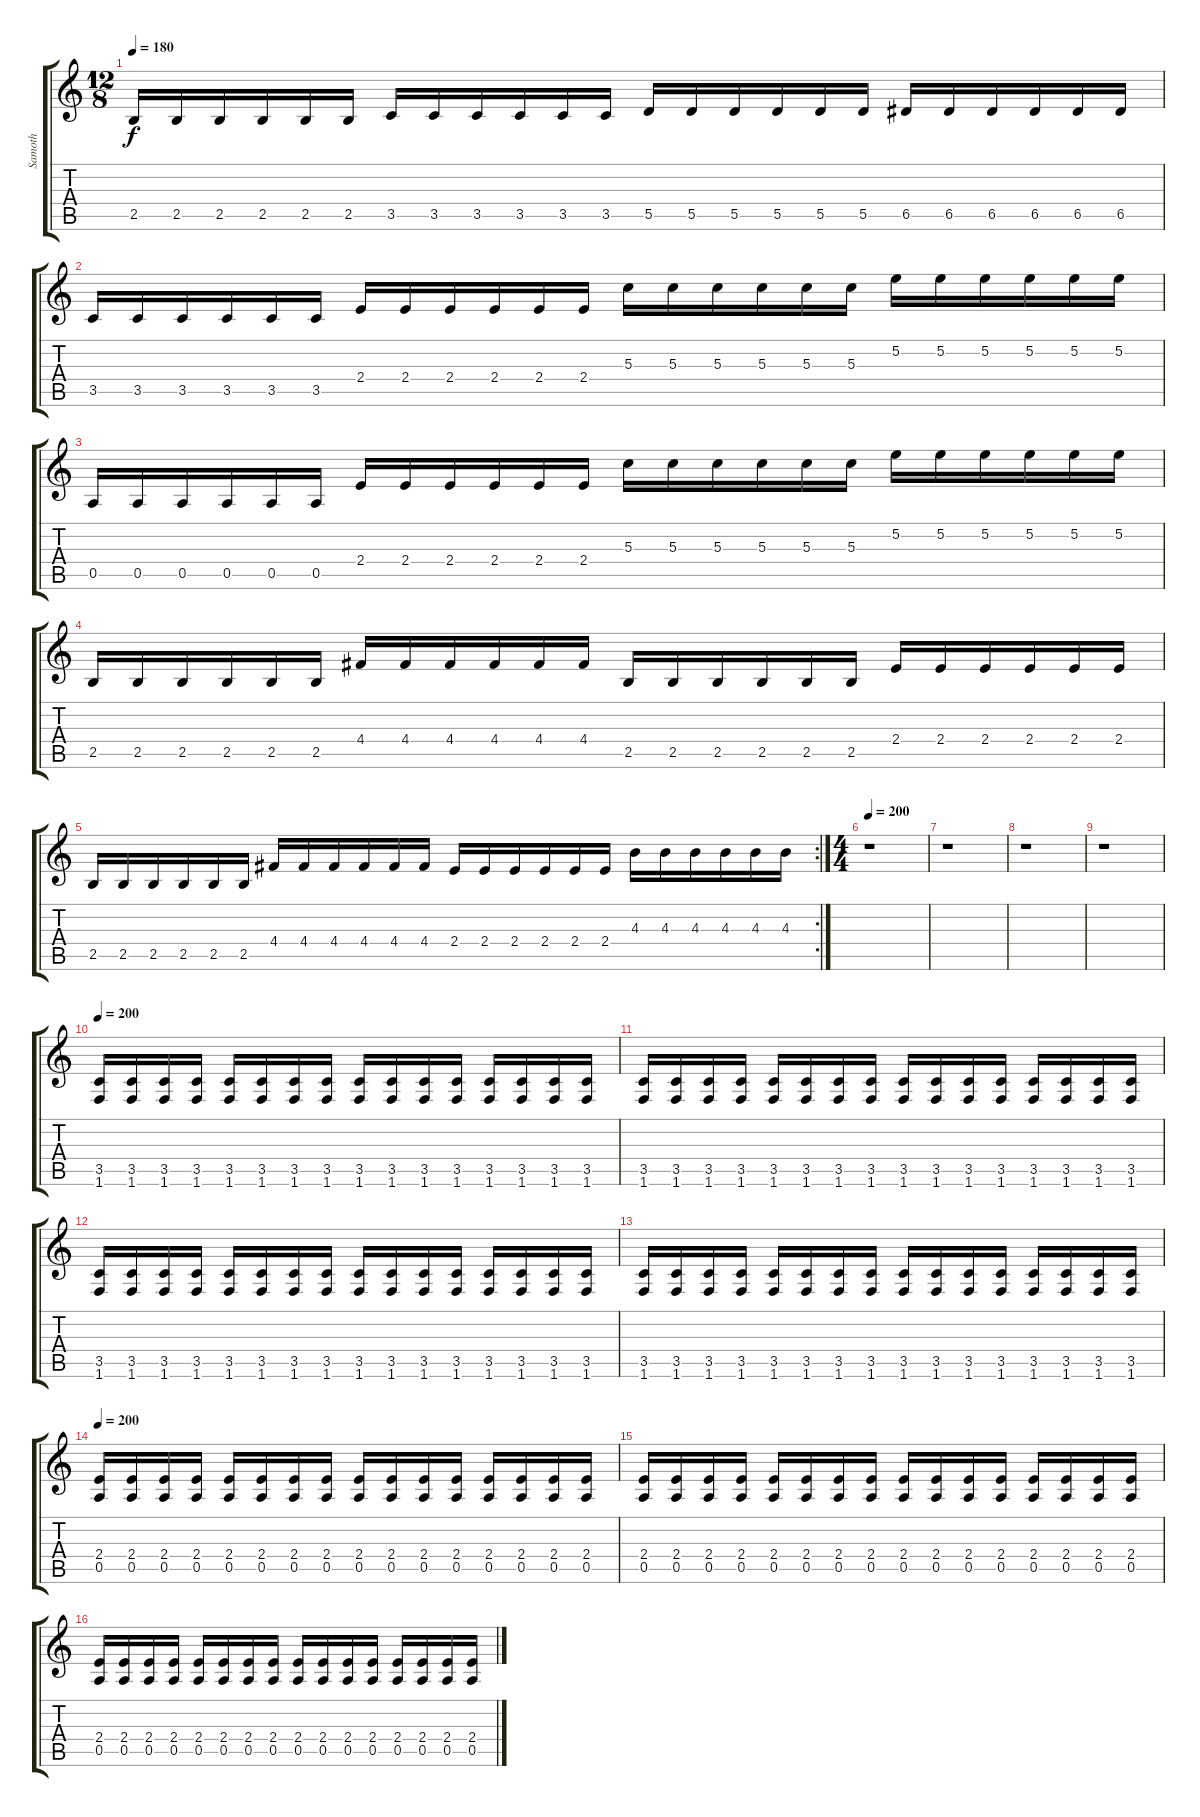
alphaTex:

\track ("Samoth" "Samoth") {instrument overdrivenguitar}
\staff {score tabs}
\tuning (E4 B3 G3 D3 A2 E2) {hide}
\ts (12 8)
\tempo 180
\clef g2
\ks c
2.5.16{dy f} 2.5.16 2.5.16 2.5.16 2.5.16 2.5.16 3.5.16 3.5.16 3.5.16 3.5.16 3.5.16 3.5.16 5.5.16 5.5.16 5.5.16 5.5.16 5.5.16 5.5.16 6.5.16 6.5.16 6.5.16 6.5.16 6.5.16 6.5.16 |
3.5.16 3.5.16 3.5.16 3.5.16 3.5.16 3.5.16 2.4.16 2.4.16 2.4.16 2.4.16 2.4.16 2.4.16 5.3.16 5.3.16 5.3.16 5.3.16 5.3.16 5.3.16 5.2.16 5.2.16 5.2.16 5.2.16 5.2.16 5.2.16 |
0.5.16 0.5.16 0.5.16 0.5.16 0.5.16 0.5.16 2.4.16 2.4.16 2.4.16 2.4.16 2.4.16 2.4.16 5.3.16 5.3.16 5.3.16 5.3.16 5.3.16 5.3.16 5.2.16 5.2.16 5.2.16 5.2.16 5.2.16 5.2.16 |
2.5.16 2.5.16 2.5.16 2.5.16 2.5.16 2.5.16 4.4.16 4.4.16 4.4.16 4.4.16 4.4.16 4.4.16 2.5.16 2.5.16 2.5.16 2.5.16 2.5.16 2.5.16 2.4.16 2.4.16 2.4.16 2.4.16 2.4.16 2.4.16 |
\rc 2
2.5.16 2.5.16 2.5.16 2.5.16 2.5.16 2.5.16 4.4.16 4.4.16 4.4.16 4.4.16 4.4.16 4.4.16 2.4.16 2.4.16 2.4.16 2.4.16 2.4.16 2.4.16 4.3.16 4.3.16 4.3.16 4.3.16 4.3.16 4.3.16 |
\ts (4 4)
\tempo 200
r.1 |
r.1 |
r.1 |
r.1 |
\tempo 200
(3.5 1.6).16 (3.5 1.6).16 (3.5 1.6).16 (3.5 1.6).16 (3.5 1.6).16 (3.5 1.6).16 (3.5 1.6).16 (3.5 1.6).16 (3.5 1.6).16 (3.5 1.6).16 (3.5 1.6).16 (3.5 1.6).16 (3.5 1.6).16 (3.5 1.6).16 (3.5 1.6).16 (3.5 1.6).16 |
(3.5 1.6).16 (3.5 1.6).16 (3.5 1.6).16 (3.5 1.6).16 (3.5 1.6).16 (3.5 1.6).16 (3.5 1.6).16 (3.5 1.6).16 (3.5 1.6).16 (3.5 1.6).16 (3.5 1.6).16 (3.5 1.6).16 (3.5 1.6).16 (3.5 1.6).16 (3.5 1.6).16 (3.5 1.6).16 |
(3.5 1.6).16 (3.5 1.6).16 (3.5 1.6).16 (3.5 1.6).16 (3.5 1.6).16 (3.5 1.6).16 (3.5 1.6).16 (3.5 1.6).16 (3.5 1.6).16 (3.5 1.6).16 (3.5 1.6).16 (3.5 1.6).16 (3.5 1.6).16 (3.5 1.6).16 (3.5 1.6).16 (3.5 1.6).16 |
(3.5 1.6).16 (3.5 1.6).16 (3.5 1.6).16 (3.5 1.6).16 (3.5 1.6).16 (3.5 1.6).16 (3.5 1.6).16 (3.5 1.6).16 (3.5 1.6).16 (3.5 1.6).16 (3.5 1.6).16 (3.5 1.6).16 (3.5 1.6).16 (3.5 1.6).16 (3.5 1.6).16 (3.5 1.6).16 |
\tempo 200
(2.4 0.5).16 (2.4 0.5).16 (2.4 0.5).16 (2.4 0.5).16 (2.4 0.5).16 (2.4 0.5).16 (2.4 0.5).16 (2.4 0.5).16 (2.4 0.5).16 (2.4 0.5).16 (2.4 0.5).16 (2.4 0.5).16 (2.4 0.5).16 (2.4 0.5).16 (2.4 0.5).16 (2.4 0.5).16 |
(2.4 0.5).16 (2.4 0.5).16 (2.4 0.5).16 (2.4 0.5).16 (2.4 0.5).16 (2.4 0.5).16 (2.4 0.5).16 (2.4 0.5).16 (2.4 0.5).16 (2.4 0.5).16 (2.4 0.5).16 (2.4 0.5).16 (2.4 0.5).16 (2.4 0.5).16 (2.4 0.5).16 (2.4 0.5).16 |
(2.4 0.5).16 (2.4 0.5).16 (2.4 0.5).16 (2.4 0.5).16 (2.4 0.5).16 (2.4 0.5).16 (2.4 0.5).16 (2.4 0.5).16 (2.4 0.5).16 (2.4 0.5).16 (2.4 0.5).16 (2.4 0.5).16 (2.4 0.5).16 (2.4 0.5).16 (2.4 0.5).16 (2.4 0.5).16
